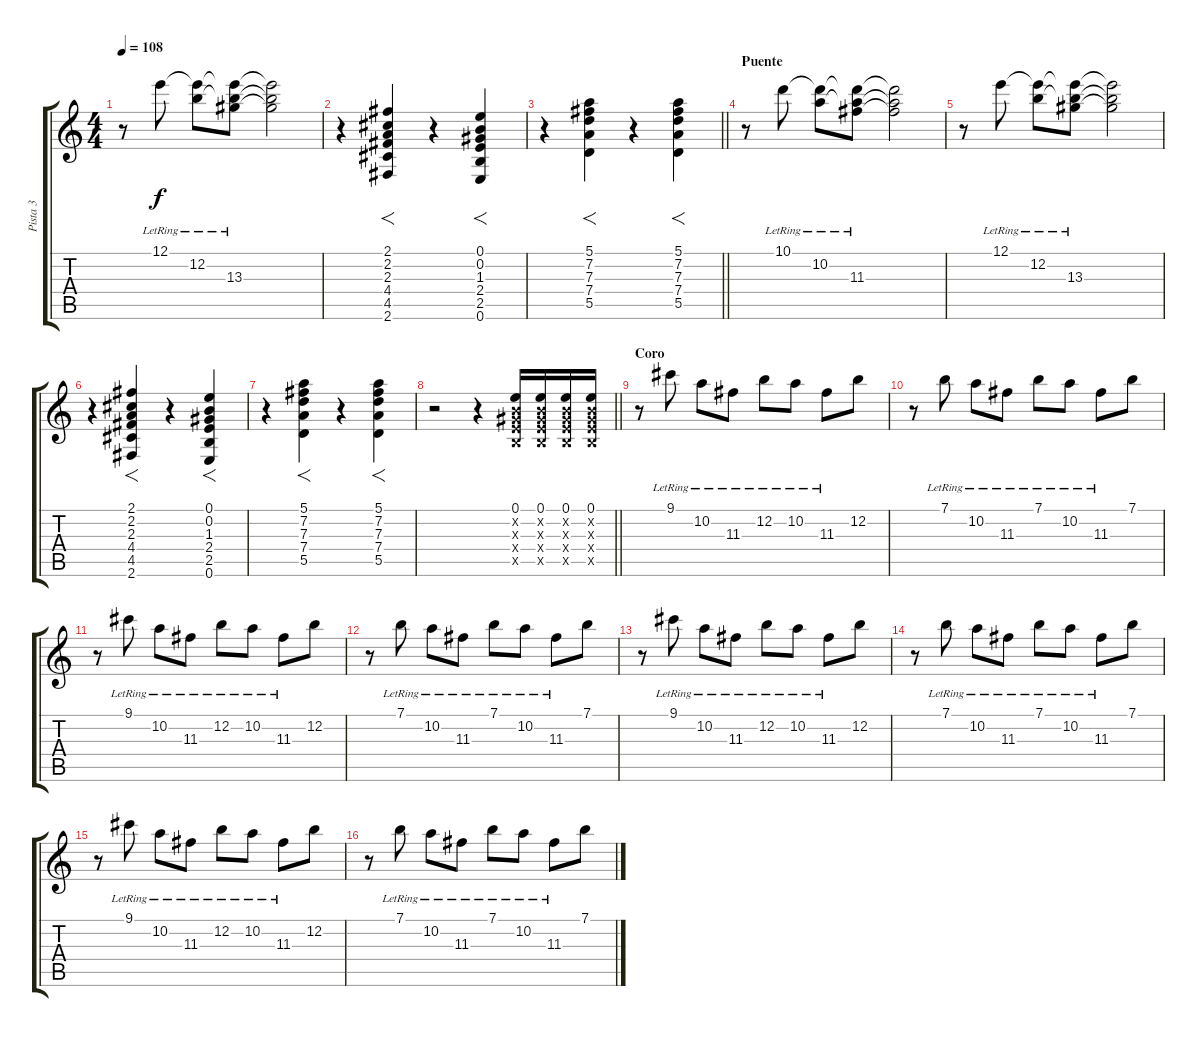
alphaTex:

\track ("Pista 3" "Pista 3") {instrument guitarharmonics}
\staff {score tabs}
\tuning (E4 B3 G3 D3 A2 E2) {hide}
\ts (4 4)
\tempo 108
\clef g2
\ks c
r.8{dy f} 12.1{lr}.8 (12.1{t} 12.2{lr}).8 (12.1{t} 12.2{t} 13.3{lr}).8 (12.1{t} 12.2{t} 13.3{t}).2 |
r.4{volume 11 instrument guitarharmonics} (2.1 2.2 2.3 4.4 4.5 2.6).4{f} r.4 (0.1 0.2 1.3 2.4 2.5 0.6).4{f} |
\barLineRight lightlight
r.4 (5.1 7.2 7.3 7.4 5.5).4{f} r.4 (5.1 7.2 7.3 7.4 5.5).4{f} |
\section ("" "Puente")
r.8{volume 16 instrument electricguitarclean} 10.1{lr}.8 (10.1{t} 10.2{lr}).8 (10.1{t} 10.2{t} 11.3{lr}).8 (10.1{t} 10.2{t} 11.3{t}).2 |
r.8 12.1{lr}.8 (12.1{t} 12.2{lr}).8 (12.1{t} 12.2{t} 13.3{lr}).8 (12.1{t} 12.2{t} 13.3{t}).2 |
r.4{volume 11 instrument guitarharmonics} (2.1 2.2 2.3 4.4 4.5 2.6).4{f} r.4 (0.1 0.2 1.3 2.4 2.5 0.6).4{f} |
r.4 (5.1 7.2 7.3 7.4 5.5).4{f} r.4 (5.1 7.2 7.3 7.4 5.5).4{f} |
\barLineRight lightlight
r.2 r.4 (0.1 0.2{x} 1.3{x} 2.4{x} 2.5{x}).16 (0.1 0.2{x} 1.3{x} 2.4{x} 2.5{x}).16 (0.1 0.2{x} 1.3{x} 2.4{x} 2.5{x}).16 (0.1 0.2{x} 1.3{x} 2.4{x} 2.5{x}).16 |
\section ("" "Coro")
r.8 9.1{lr}.8{volume 10 instrument overdrivenguitar} 10.2{lr}.8 11.3{lr}.8 12.2{lr}.8 10.2{lr}.8 11.3{lr}.8 12.2.8 |
r.8 7.1{lr}.8 10.2{lr}.8 11.3{lr}.8 7.1{lr}.8 10.2{lr}.8 11.3{lr}.8 7.1.8 |
r.8 9.1{lr}.8 10.2{lr}.8 11.3{lr}.8 12.2{lr}.8 10.2{lr}.8 11.3{lr}.8 12.2.8 |
r.8 7.1{lr}.8 10.2{lr}.8 11.3{lr}.8 7.1{lr}.8 10.2{lr}.8 11.3{lr}.8 7.1.8 |
r.8 9.1{lr}.8 10.2{lr}.8 11.3{lr}.8 12.2{lr}.8 10.2{lr}.8 11.3{lr}.8 12.2.8 |
r.8 7.1{lr}.8 10.2{lr}.8 11.3{lr}.8 7.1{lr}.8 10.2{lr}.8 11.3{lr}.8 7.1.8 |
r.8 9.1{lr}.8 10.2{lr}.8 11.3{lr}.8 12.2{lr}.8 10.2{lr}.8 11.3{lr}.8 12.2.8 |
r.8 7.1{lr}.8 10.2{lr}.8 11.3{lr}.8 7.1{lr}.8 10.2{lr}.8 11.3{lr}.8 7.1.8
